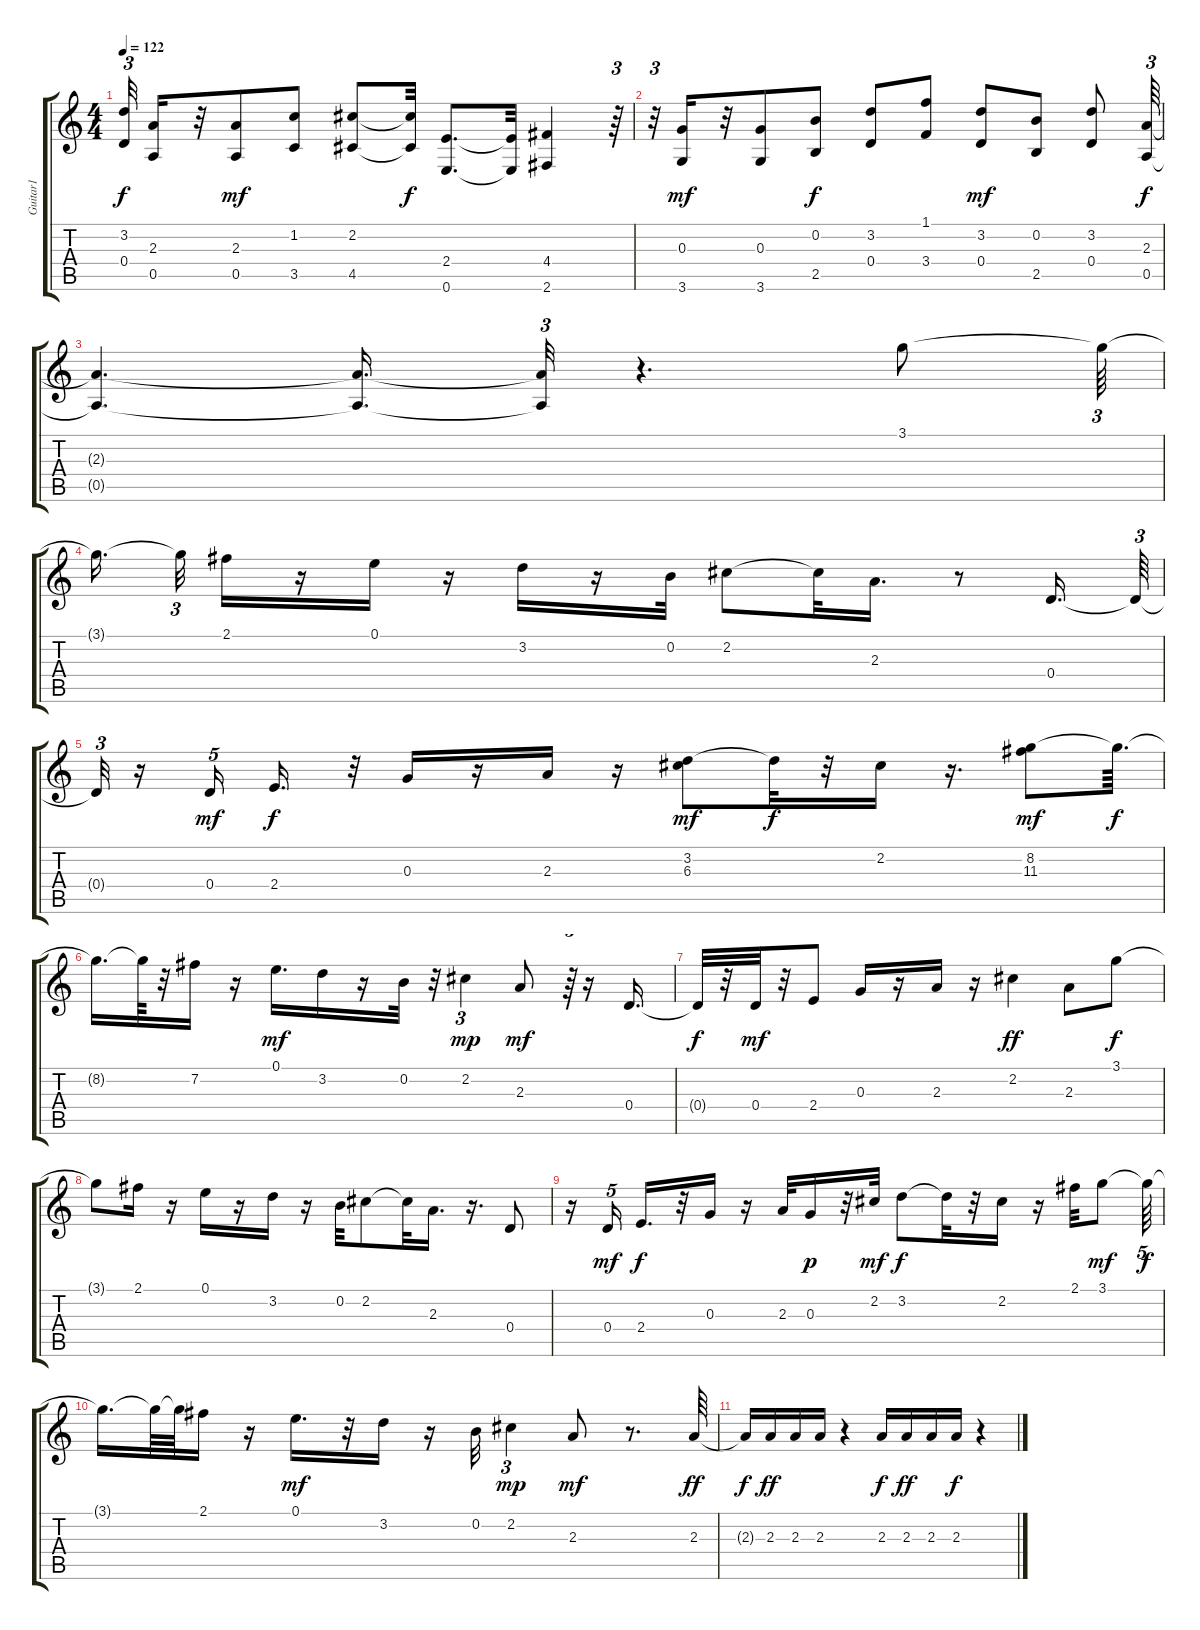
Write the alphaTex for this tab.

\track ("Guitar1" "Guitar1") {instrument acousticguitarsteel}
\staff {score tabs}
\tuning (E4 B3 G3 D3 A2 E2) {hide}
\ts (4 4)
\tempo 122
\clef g2
\ks c
(3.2{t} 0.4{t}).32{tu (3 2) dy f} (2.3 0.5).16 r.32 (2.3 0.5).8{dy mf} (1.2 3.5).8 (2.2 4.5).8 (2.2{t} 4.5{t}).32{dy f} (2.4 0.6).8{d} (2.4{t} 0.6{t}).32 (4.4 2.6).4 r.64{tu (3 2)} |
r.32{tu (3 2)} (0.3 3.6).16{dy mf} r.32 (0.3 3.6).8 (0.2 2.5).8{dy f} (3.2 0.4).8 (1.1 3.4).8 (3.2 0.4).8{dy mf} (0.2 2.5).8 (3.2 0.4).8 (2.3 0.5).64{tu (3 2) dy f} |
(2.3{t} 0.5{t}).4{d} (2.3{t} 0.5{t}).16{d} (2.3{t} 0.5{t}).32{tu (3 2)} r.4{d} 3.1.8 3.1{t}.64{tu (3 2)} |
3.1{t}.16{d} 3.1{t}.32{tu (3 2)} 2.1.16 r.16 0.1.16 r.16 3.2.16 r.16 0.2.32 2.2.8 2.2{t}.32 2.3.16{d} r.8 0.4.16{d} 0.4{t}.64{tu (3 2)} |
0.4{t}.32{tu (3 2)} r.16 0.4.16{tu (5 4) dy mf} 2.4.16{d dy f} r.32 0.3.16 r.16 2.3.16 r.16 (3.2 6.3).8{dy mf} 3.2{t}.32{dy f} r.32 2.2.16 r.16{d} (8.2 11.3).8{dy mf} 8.2{t}.64{d dy f} |
8.2{t}.16{d} 8.2{t}.64 r.32 7.2.16 r.16 0.1.16{d dy mf} 3.2.16 r.16 0.2.32 r.32 2.2.4{tu (3 2) dy mp} 2.3.8{dy mf} r.64{tu (5 4)} r.16 0.4.16{d} |
0.4{t}.32{dy f} r.32 0.4.32{dy mf} r.32 2.4.8 0.3.16 r.16 2.3.16 r.16 2.2.4{dy ff} 2.3.8 3.1.8{dy f} |
3.1{t}.8 2.1.16 r.16 0.1.16 r.16 3.2.16 r.16 0.2.32 2.2.8 2.2{t}.32 2.3.16{d} r.16{d} 0.4.8 |
r.16 0.4.16{tu (5 4) dy mf} 2.4.16{d dy f} r.32 0.3.16 r.16 2.3.32 0.3.16{dy p} r.32 2.2.32{dy mf} 3.2.8{dy f} 3.2{t}.32 r.32 2.2.16 r.16 2.1.32 3.1.8{dy mf} 3.1{t}.64{tu (5 4) dy f} |
3.1{t}.16{d} 3.1{t}.64 3.1{t}.64 2.1.16 r.16 0.1.16{d dy mf} r.32 3.2.16 r.16 0.2.32 2.2.4{tu (3 2) dy mp} 2.3.8{dy mf} r.8{d} 2.3.64{dy ff} |
2.3{t}.16{dy f} 2.3.16{dy ff} 2.3.16 2.3.16 r.4 2.3.16{dy f} 2.3.16{dy ff} 2.3.16 2.3.16{dy f} r.4
